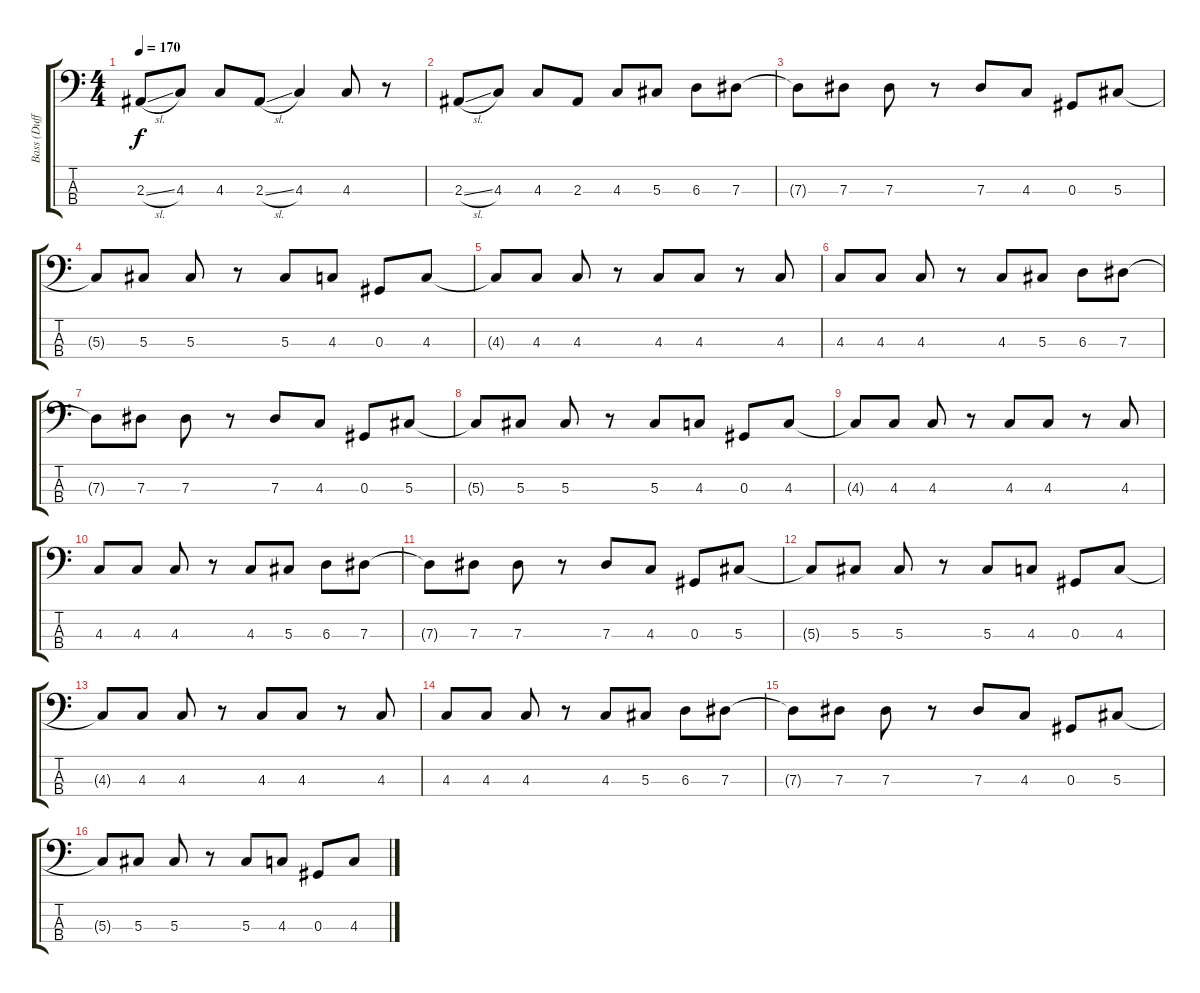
\track ("Bass (Duff)" "Bass (Duff") {instrument electricbasspick}
\staff {score tabs}
\tuning (Gb2 Db2 Ab1 Eb1) {hide}
\ts (4 4)
\tempo 170
\clef f4
\ks c
2.3{sl}.8{dy f} 4.3.8 4.3.8 2.3{sl}.8 4.3.4 4.3.8 r.8 |
2.3{sl}.8 4.3.8 4.3.8 2.3.8 4.3.8 5.3.8 6.3.8 7.3.8 |
7.3{t}.8 7.3.8 7.3.8 r.8 7.3.8 4.3.8 0.3.8 5.3.8 |
5.3{t}.8 5.3.8 5.3.8 r.8 5.3.8 4.3.8 0.3.8 4.3.8 |
4.3{t}.8 4.3.8 4.3.8 r.8 4.3.8 4.3.8 r.8 4.3.8 |
4.3.8 4.3.8 4.3.8 r.8 4.3.8 5.3.8 6.3.8 7.3.8 |
7.3{t}.8 7.3.8 7.3.8 r.8 7.3.8 4.3.8 0.3.8 5.3.8 |
5.3{t}.8 5.3.8 5.3.8 r.8 5.3.8 4.3.8 0.3.8 4.3.8 |
4.3{t}.8 4.3.8 4.3.8 r.8 4.3.8 4.3.8 r.8 4.3.8 |
4.3.8 4.3.8 4.3.8 r.8 4.3.8 5.3.8 6.3.8 7.3.8 |
7.3{t}.8 7.3.8 7.3.8 r.8 7.3.8 4.3.8 0.3.8 5.3.8 |
5.3{t}.8 5.3.8 5.3.8 r.8 5.3.8 4.3.8 0.3.8 4.3.8 |
4.3{t}.8 4.3.8 4.3.8 r.8 4.3.8 4.3.8 r.8 4.3.8 |
4.3.8 4.3.8 4.3.8 r.8 4.3.8 5.3.8 6.3.8 7.3.8 |
7.3{t}.8 7.3.8 7.3.8 r.8 7.3.8 4.3.8 0.3.8 5.3.8 |
5.3{t}.8 5.3.8 5.3.8 r.8 5.3.8 4.3.8 0.3.8 4.3.8
